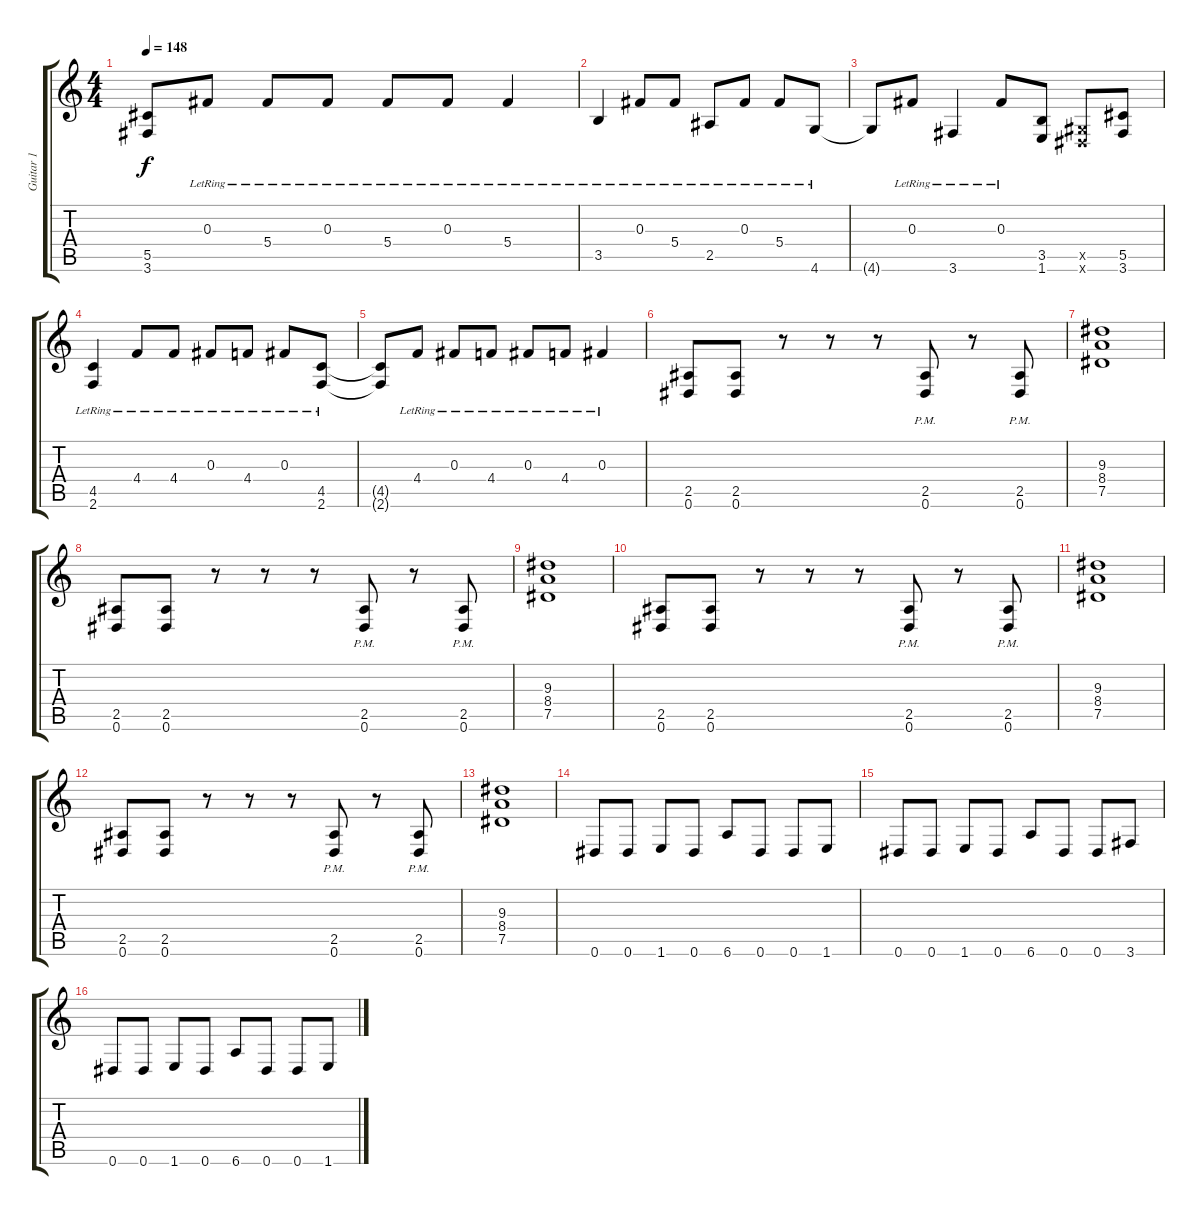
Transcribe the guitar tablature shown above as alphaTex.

\track ("Guitar 1" "Guitar 1") {instrument overdrivenguitar}
\staff {score tabs}
\tuning (Eb4 Bb3 Gb3 Db3 Ab2 Eb2) {hide}
\ts (4 4)
\tempo 148
\clef g2
\ks c
(5.5{t} 3.6{t}).8{dy f} 0.3{lr}.8 5.4{lr}.8 0.3{lr}.8 5.4{lr}.8 0.3{lr}.8 5.4{lr}.4 |
3.5{lr}.4 0.3{lr}.8 5.4{lr}.8 2.5{lr}.8 0.3{lr}.8 5.4{lr}.8 4.6{lr}.8 |
4.6{t}.8 0.3{lr}.8 3.6{lr}.4 0.3{lr}.8 (3.5 1.6).8 (0.5{x} 0.6{x}).8 (5.5 3.6).8 |
(4.5{lr} 2.6{lr}).4 4.4{lr}.8 4.4{lr}.8 0.3{lr}.8 4.4{lr}.8 0.3{lr}.8 (4.5{lr} 2.6{lr}).8 |
(4.5{t} 2.6{t}).8 4.4{lr}.8 0.3{lr}.8 4.4{lr}.8 0.3{lr}.8 4.4{lr}.8 0.3{lr}.4 |
\section ("" "")
(2.5 0.6).8 (2.5 0.6).8 r.8 r.8 r.8 (2.5{pm} 0.6{pm}).8 r.8 (2.5{pm} 0.6{pm}).8 |
(9.3 8.4 7.5).1 |
(2.5 0.6).8 (2.5 0.6).8 r.8 r.8 r.8 (2.5{pm} 0.6{pm}).8 r.8 (2.5{pm} 0.6{pm}).8 |
(9.3 8.4 7.5).1 |
(2.5 0.6).8 (2.5 0.6).8 r.8 r.8 r.8 (2.5{pm} 0.6{pm}).8 r.8 (2.5{pm} 0.6{pm}).8 |
(9.3 8.4 7.5).1 |
(2.5 0.6).8 (2.5 0.6).8 r.8 r.8 r.8 (2.5{pm} 0.6{pm}).8 r.8 (2.5{pm} 0.6{pm}).8 |
(9.3 8.4 7.5).1 |
\section ("" "")
0.6.8 0.6.8 1.6.8 0.6.8 6.6.8 0.6.8 0.6.8 1.6.8 |
0.6.8 0.6.8 1.6.8 0.6.8 6.6.8 0.6.8 0.6.8 3.6.8 |
0.6.8 0.6.8 1.6.8 0.6.8 6.6.8 0.6.8 0.6.8 1.6.8
